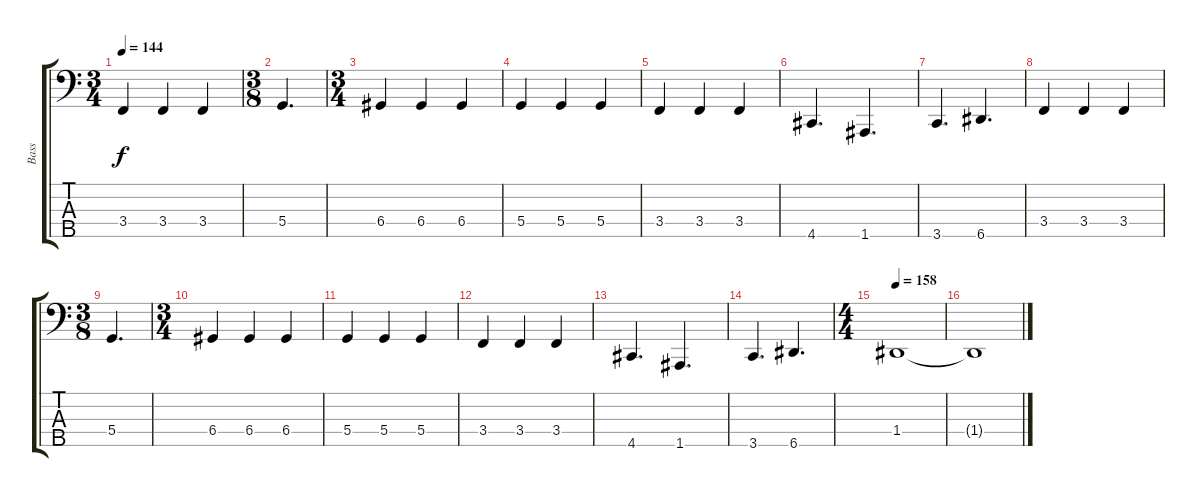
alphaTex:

\track ("Bass" "Bass") {instrument electricbasspick}
\staff {score tabs}
\tuning (F2 C2 G1 D1 A0) {hide}
\ts (3 4)
\tempo 144
\clef f4
\ks c
3.4.4{dy f} 3.4.4 3.4.4 |
\ts (3 8)
5.4.4{d} |
\ts (3 4)
6.4.4 6.4.4 6.4.4 |
5.4.4 5.4.4 5.4.4 |
3.4.4 3.4.4 3.4.4 |
4.5.4{d} 1.5.4{d} |
3.5.4{d} 6.5.4{d} |
3.4.4 3.4.4 3.4.4 |
\ts (3 8)
5.4.4{d} |
\ts (3 4)
6.4.4 6.4.4 6.4.4 |
5.4.4 5.4.4 5.4.4 |
3.4.4 3.4.4 3.4.4 |
4.5.4{d} 1.5.4{d} |
3.5.4{d} 6.5.4{d} |
\ts (4 4)
\tempo 158
1.4.1 |
1.4{t}.1
